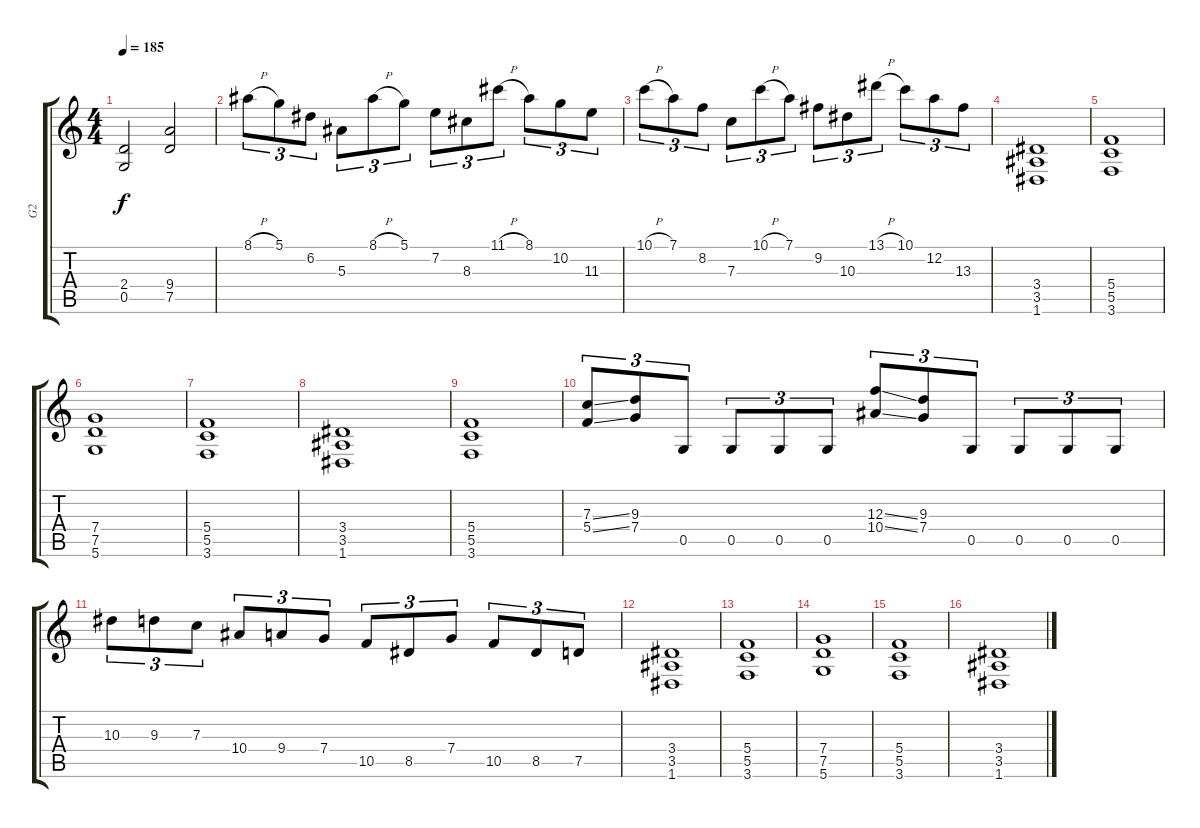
\track ("G2" "G2") {instrument distortionguitar}
\staff {score tabs}
\tuning (D4 A3 F3 C3 G2 D2) {hide}
\ts (4 4)
\tempo 185
\clef g2
\ks c
(2.4 0.5).2{dy f} (9.4 7.5).2 |
8.1{h}.8{tu (3 2)} 5.1.8{tu (3 2)} 6.2.8{tu (3 2)} 5.3.8{tu (3 2)} 8.1{h}.8{tu (3 2)} 5.1.8{tu (3 2)} 7.2.8{tu (3 2)} 8.3.8{tu (3 2)} 11.1{h}.8{tu (3 2)} 8.1.8{tu (3 2)} 10.2.8{tu (3 2)} 11.3.8{tu (3 2)} |
10.1{h}.8{tu (3 2)} 7.1.8{tu (3 2)} 8.2.8{tu (3 2)} 7.3.8{tu (3 2)} 10.1{h}.8{tu (3 2)} 7.1.8{tu (3 2)} 9.2.8{tu (3 2)} 10.3.8{tu (3 2)} 13.1{h}.8{tu (3 2)} 10.1.8{tu (3 2)} 12.2.8{tu (3 2)} 13.3.8{tu (3 2)} |
(3.4 3.5 1.6).1 |
(5.4 5.5 3.6).1 |
(7.4 7.5 5.6).1 |
(5.4 5.5 3.6).1 |
(3.4 3.5 1.6).1 |
(5.4 5.5 3.6).1 |
(7.3{ss} 5.4{ss}).8{tu (3 2)} (9.3 7.4).8{tu (3 2)} 0.5.8{tu (3 2)} 0.5.8{tu (3 2)} 0.5.8{tu (3 2)} 0.5.8{tu (3 2)} (12.3{ss} 10.4{ss}).8{tu (3 2)} (9.3 7.4).8{tu (3 2)} 0.5.8{tu (3 2)} 0.5.8{tu (3 2)} 0.5.8{tu (3 2)} 0.5.8{tu (3 2)} |
10.3.8{tu (3 2)} 9.3.8{tu (3 2)} 7.3.8{tu (3 2)} 10.4.8{tu (3 2)} 9.4.8{tu (3 2)} 7.4.8{tu (3 2)} 10.5.8{tu (3 2)} 8.5.8{tu (3 2)} 7.4.8{tu (3 2)} 10.5.8{tu (3 2)} 8.5.8{tu (3 2)} 7.5.8{tu (3 2)} |
(3.4 3.5 1.6).1 |
(5.4 5.5 3.6).1 |
(7.4 7.5 5.6).1 |
(5.4 5.5 3.6).1 |
(3.4 3.5 1.6).1
